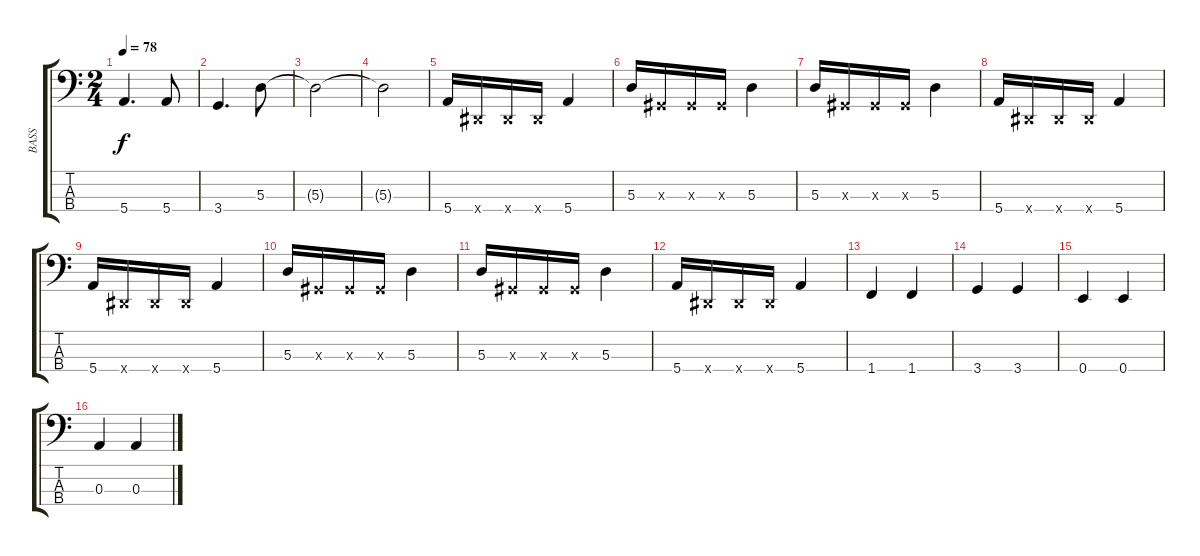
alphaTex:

\track ("BASS" "BASS") {instrument slapbass1}
\staff {score tabs}
\tuning (G2 D2 A1 E1) {hide}
\ts (2 4)
\tempo 78
\clef f4
\ks c
5.4.4{d dy f} 5.4.8 |
3.4.4{d} 5.3.8 |
5.3{t}.2 |
5.3{t}.2 |
5.4.16 -1.4{x}.16 -1.4{x}.16 -1.4{x}.16 5.4.4 |
5.3.16 -1.3{x}.16 -1.3{x}.16 -1.3{x}.16 5.3.4 |
5.3.16 -1.3{x}.16 -1.3{x}.16 -1.3{x}.16 5.3.4 |
5.4.16 -1.4{x}.16 -1.4{x}.16 -1.4{x}.16 5.4.4 |
5.4.16 -1.4{x}.16 -1.4{x}.16 -1.4{x}.16 5.4.4 |
5.3.16 -1.3{x}.16 -1.3{x}.16 -1.3{x}.16 5.3.4 |
5.3.16 -1.3{x}.16 -1.3{x}.16 -1.3{x}.16 5.3.4 |
5.4.16 -1.4{x}.16 -1.4{x}.16 -1.4{x}.16 5.4.4 |
1.4.4 1.4.4 |
3.4.4 3.4.4 |
0.4.4 0.4.4 |
0.3.4 0.3.4
